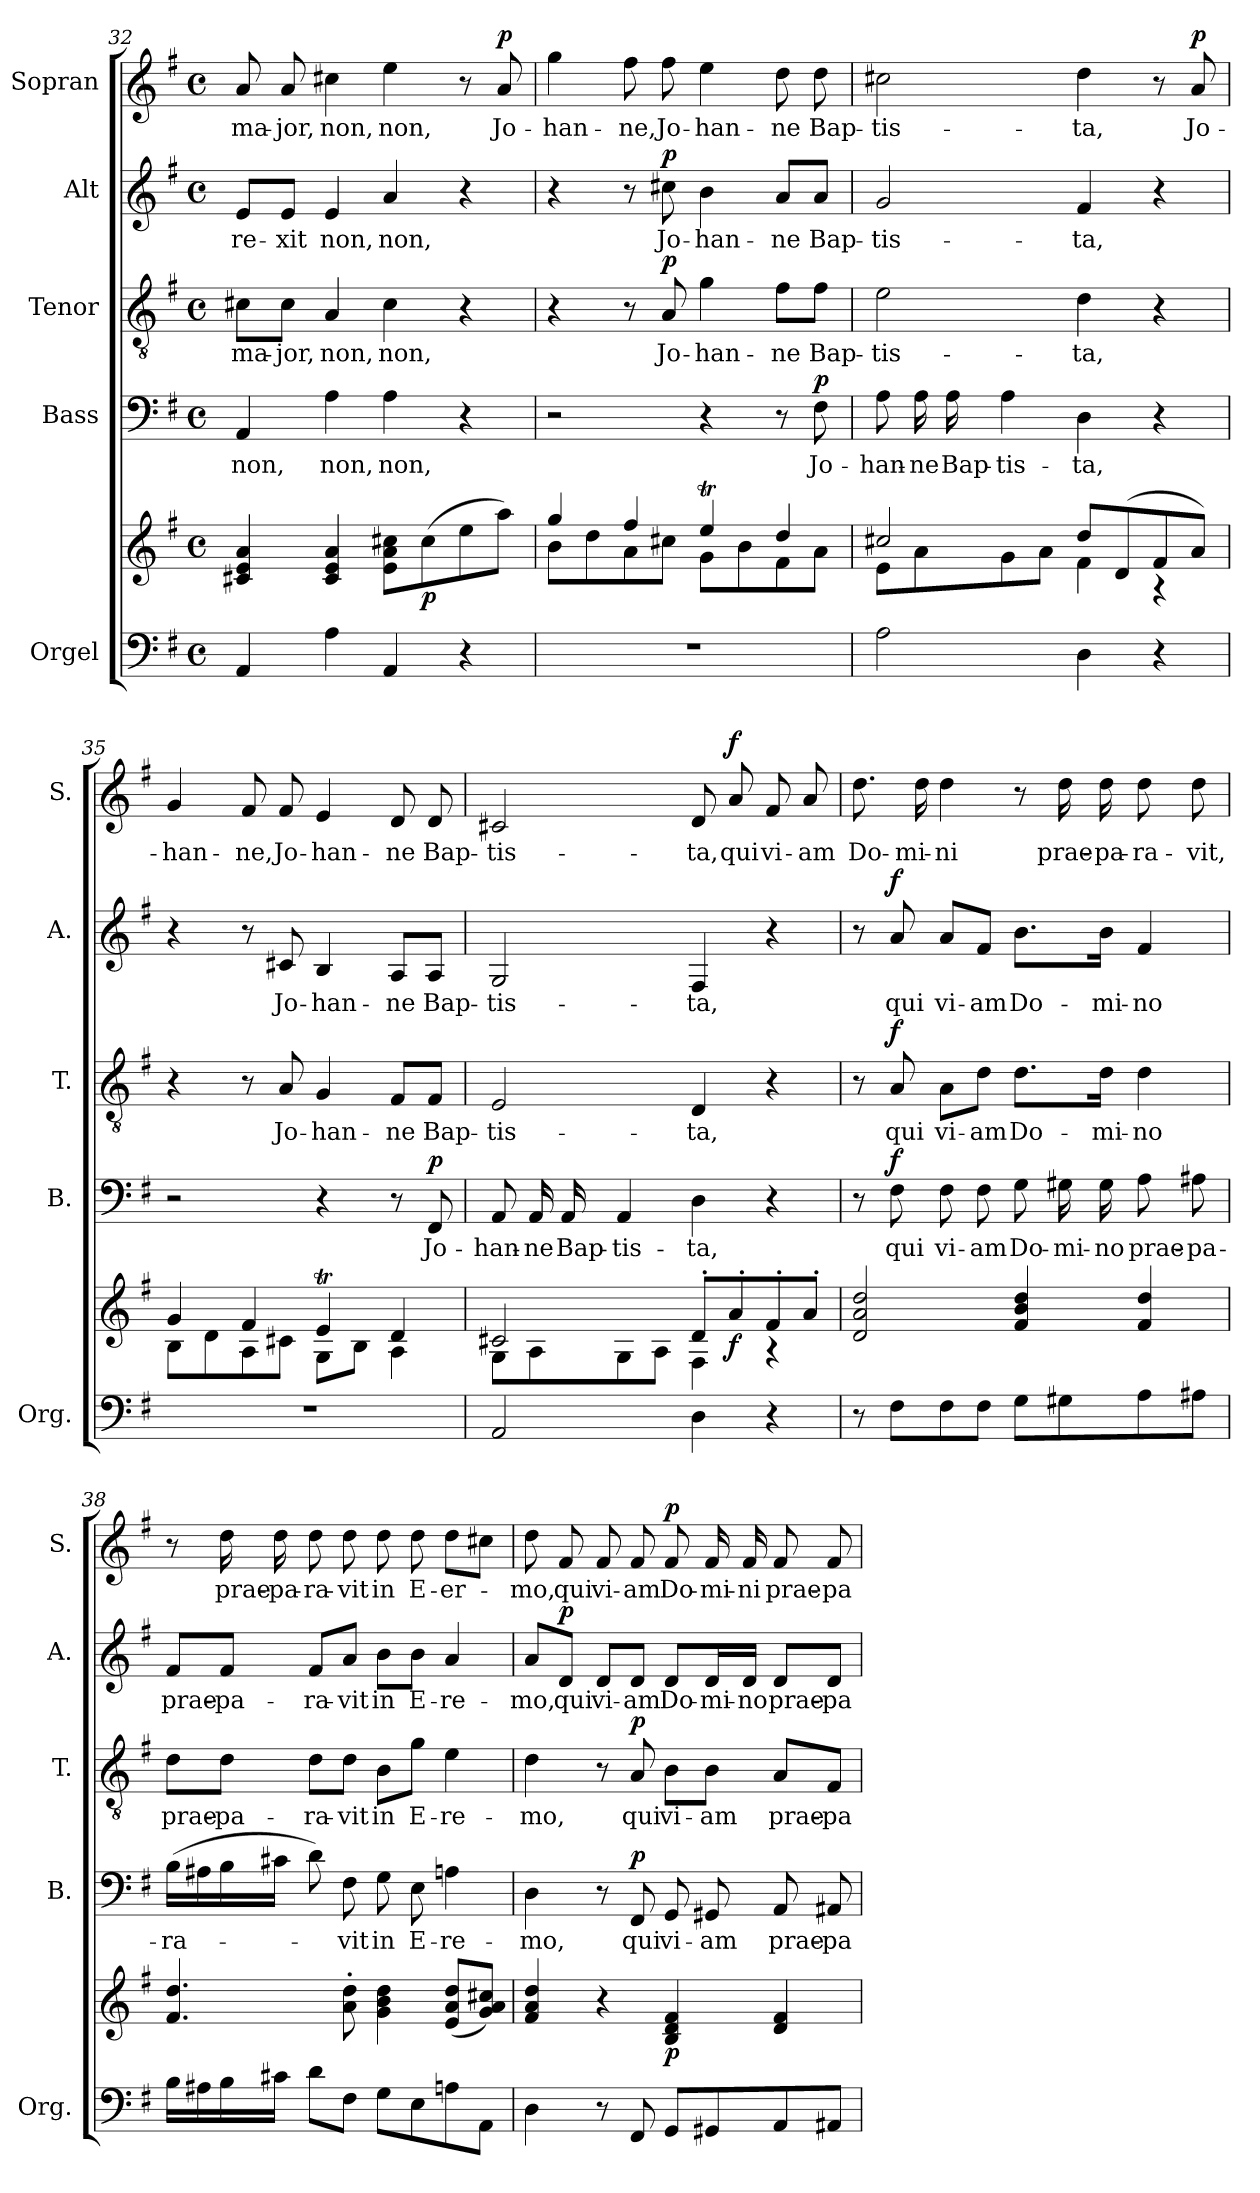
**kern	**kern	**dynam	**kern	**text	**dynam	**kern	**text	**dynam	**kern	**text	**dynam	**kern	**text	**dynam
*part5	*part5	*part5	*part4	*part4	*part4	*part3	*part3	*part3	*part2	*part2	*part2	*part1	*part1	*part1
*staff6	*staff5	*staff5/6	*staff4	*staff4	*staff4	*staff3	*staff3	*staff3	*staff2	*staff2	*staff2	*staff1	*staff1	*staff1
*I"Orgel	*	*	*I"Bass	*	*	*I"Tenor	*	*	*I"Alt	*	*	*I"Sopran	*	*
*I'Org.	*	*	*I'B.	*	*	*I'T.	*	*	*I'A.	*	*	*I'S.	*	*
*clefF4	*clefG2	*	*clefF4	*	*	*clefGv2	*	*	*clefG2	*	*	*clefG2	*	*
*k[f#]	*k[f#]	*	*k[f#]	*	*	*k[f#]	*	*	*k[f#]	*	*	*k[f#]	*	*
*G:	*G:	*	*G:	*	*	*G:	*	*	*G:	*	*	*G:	*	*
*M4/4	*M4/4	*	*M4/4	*	*	*M4/4	*	*	*M4/4	*	*	*M4/4	*	*
*met(c)	*met(c)	*	*met(c)	*	*	*met(c)	*	*	*met(c)	*	*	*met(c)	*	*
=32	=32	=32	=32	=32	=32	=32	=32	=32	=32	=32	=32	=32	=32	=32
!	!	!	!	!LO:LY:b	!	!	!LO:LY:b	!	!	!LO:LY:b	!	!	!LO:LY:b	!
4AA/	4c#X/ 4e/ 4a/	.	4AA/	non,	.	8c#X\L	ma-	.	8e/L	-re-	.	8a/	ma-	.
!	!	!	!	!	!	!	!LO:LY:b	!	!	!LO:LY:b	!	!	!LO:LY:b	!
.	.	.	.	.	.	8c#\J	-jor,	.	8e/J	-xit	.	8a/	-jor,	.
!	!	!	!	!LO:LY:b	!	!	!LO:LY:b	!	!	!LO:LY:b	!	!	!LO:LY:b	!
4A\	4c#/ 4e/ 4a/	.	4A\	non,	.	4A/	non,	.	4e/	non,	.	4cc#X\	non,	.
!	!	!	!	!LO:LY:b	!	!	!LO:LY:b	!	!	!LO:LY:b	!	!	!LO:LY:b	!
4AA/	8e\ 8a\ 8cc#X\L	.	4A\	non,	.	4c#\	non,	.	4a/	non,	.	4ee\	non,	.
!	!	!LO:DY:b	!	!	!	!	!	!	!	!	!	!	!	!
.	(>8cc#\	p	.	.	.	.	.	.	.	.	.	.	.	.
4r	8ee\	.	4r	.	.	4r	.	.	4r	.	.	8r	.	.
!	!	!	!	!	!	!	!	!	!	!	!	!	!LO:LY:b	!LO:DY:a
.	8aa\J)	.	.	.	.	.	.	.	.	.	.	8a/	Jo-	p
!!LO:PB:g=z
=33	=33	=33	=33	=33	=33	=33	=33	=33	=33	=33	=33	=33	=33	=33
*	*^	*	*	*	*	*	*	*	*	*	*	*	*	*
!	!	!	!	!	!	!	!	!	!	!	!	!	!	!LO:LY:b	!
1r	4gg/	8b\L	.	2r	.	.	4r	.	.	4r	.	.	4gg\	-han-	.
.	.	8dd\	.	.	.	.	.	.	.	.	.	.	.	.	.
!	!	!	!	!	!	!	!	!	!	!	!	!	!	!LO:LY:b	!
.	4ff#/	8a\	.	.	.	.	8r	.	.	8r	.	.	8ff#\	-ne,	.
!	!	!	!	!	!	!	!	!LO:LY:b	!LO:DY:a	!	!LO:LY:b	!LO:DY:a	!	!LO:LY:b	!
.	.	8cc#X\J	.	.	.	.	8A/	Jo-	p	8cc#X\	Jo-	p	8ff#\	Jo-	.
!	!	!	!	!	!	!	!	!LO:LY:b	!	!	!LO:LY:b	!	!	!LO:LY:b	!
.	4eeT/	8g\L	.	4r	.	.	4g\	-han-	.	4b\	-han-	.	4ee\	-han-	.
.	.	8b\	.	.	.	.	.	.	.	.	.	.	.	.	.
!	!	!	!	!	!	!	!	!LO:LY:b	!	!	!LO:LY:b	!	!	!LO:LY:b	!
.	4dd/	8f#\	.	8r	.	.	8f#\L	-ne	.	8a/L	-ne	.	8dd\	-ne	.
!	!	!	!	!	!LO:LY:b	!LO:DY:a	!	!LO:LY:b	!	!	!LO:LY:b	!	!	!LO:LY:b	!
.	.	8a\J	.	8F#\	Jo-	p	8f#\J	Bap-	.	8a/J	Bap-	.	8dd\	Bap-	.
=34	=34	=34	=34	=34	=34	=34	=34	=34	=34	=34	=34	=34	=34	=34	=34
!	!	!	!	!	!LO:LY:b	!	!	!LO:LY:b	!	!	!LO:LY:b	!	!	!LO:LY:b	!
2A\	2cc#X/	8e\L	.	8A\	-han-	.	2e\	-tis-	.	2g/	-tis-	.	2cc#X\	-tis-	.
!	!	!	!	!	!LO:LY:b	!	!	!	!	!	!	!	!	!	!
.	.	8a\	.	16A\	-ne	.	.	.	.	.	.	.	.	.	.
!	!	!	!	!	!LO:LY:b	!	!	!	!	!	!	!	!	!	!
.	.	.	.	16A\	Bap-	.	.	.	.	.	.	.	.	.	.
!	!	!	!	!	!LO:LY:b	!	!	!	!	!	!	!	!	!	!
.	.	8g\	.	4A\	-tis-	.	.	.	.	.	.	.	.	.	.
.	.	8a\J	.	.	.	.	.	.	.	.	.	.	.	.	.
!	!	!	!	!	!LO:LY:b	!	!	!LO:LY:b	!	!	!LO:LY:b	!	!	!LO:LY:b	!
4D\	8dd/L	4f#\	.	4D\	-ta,	.	4d\	-ta,	.	4f#/	-ta,	.	4dd\	-ta,	.
.	(>8d/	.	.	.	.	.	.	.	.	.	.	.	.	.	.
4r	8f#/	4rA	.	4r	.	.	4r	.	.	4r	.	.	8r	.	.
!	!	!	!	!	!	!	!	!	!	!	!	!	!	!LO:LY:b	!LO:DY:a
.	8a/J)	.	.	.	.	.	.	.	.	.	.	.	8a/	Jo-	p
=35	=35	=35	=35	=35	=35	=35	=35	=35	=35	=35	=35	=35	=35	=35	=35
!	!	!	!	!	!	!	!	!	!	!	!	!	!	!LO:LY:b	!
1r	4g/	8B\L	.	2r	.	.	4r	.	.	4r	.	.	4g/	-han-	.
.	.	8d\	.	.	.	.	.	.	.	.	.	.	.	.	.
!	!	!	!	!	!	!	!	!	!	!	!	!	!	!LO:LY:b	!
.	4f#/	8A\	.	.	.	.	8r	.	.	8r	.	.	8f#/	-ne,	.
!	!	!	!	!	!	!	!	!LO:LY:b	!	!	!LO:LY:b	!	!	!LO:LY:b	!
.	.	8c#X\J	.	.	.	.	8A/	Jo-	.	8c#X/	Jo-	.	8f#/	Jo-	.
!	!	!	!	!	!	!	!	!LO:LY:b	!	!	!LO:LY:b	!	!	!LO:LY:b	!
.	4eT/	8G\L	.	4r	.	.	4G/	-han-	.	4B/	-han-	.	4e/	-han-	.
.	.	8B\J	.	.	.	.	.	.	.	.	.	.	.	.	.
!	!	!	!	!	!	!	!	!LO:LY:b	!	!	!LO:LY:b	!	!	!LO:LY:b	!
.	4d/	4A\	.	8r	.	.	8F#/L	-ne	.	8A/L	-ne	.	8d/	-ne	.
!	!	!	!	!	!LO:LY:b	!LO:DY:a	!	!LO:LY:b	!	!	!LO:LY:b	!	!	!LO:LY:b	!
.	.	.	.	8FF#/	Jo-	p	8F#/J	Bap-	.	8A/J	Bap-	.	8d/	Bap-	.
=36	=36	=36	=36	=36	=36	=36	=36	=36	=36	=36	=36	=36	=36	=36	=36
!	!	!	!	!	!LO:LY:b	!	!	!LO:LY:b	!	!	!LO:LY:b	!	!	!LO:LY:b	!
2AA/	2c#X/	8G\L	.	8AA/	-han-	.	2E/	-tis-	.	2G/	-tis-	.	2c#X/	-tis-	.
!	!	!	!	!	!LO:LY:b	!	!	!	!	!	!	!	!	!	!
.	.	8A\	.	16AA/	-ne	.	.	.	.	.	.	.	.	.	.
!	!	!	!	!	!LO:LY:b	!	!	!	!	!	!	!	!	!	!
.	.	.	.	16AA/	Bap-	.	.	.	.	.	.	.	.	.	.
!	!	!	!	!	!LO:LY:b	!	!	!	!	!	!	!	!	!	!
.	.	8G\	.	4AA/	-tis-	.	.	.	.	.	.	.	.	.	.
.	.	8A\J	.	.	.	.	.	.	.	.	.	.	.	.	.
!	!	!	!	!	!LO:LY:b	!	!	!LO:LY:b	!	!	!LO:LY:b	!	!	!LO:LY:b	!
4D\	8d'</L	4F#\	.	4D\	-ta,	.	4D/	-ta,	.	4F#/	-ta,	.	8d/	-ta,	.
!	!	!	!LO:DY:b	!	!	!	!	!	!	!	!	!	!	!LO:LY:b	!LO:DY:a
.	8a'</	.	f	.	.	.	.	.	.	.	.	.	8a/	qui	f
!	!	!	!	!	!	!	!	!	!	!	!	!	!	!LO:LY:b	!
4r	8f#'</	4rG	.	4r	.	.	4r	.	.	4r	.	.	8f#/	vi-	.
!	!	!	!	!	!	!	!	!	!	!	!	!	!	!LO:LY:b	!
.	8a'</J	.	.	.	.	.	.	.	.	.	.	.	8a/	-am	.
*	*v	*v	*	*	*	*	*	*	*	*	*	*	*	*	*
!!LO:LB:g=z
=37	=37	=37	=37	=37	=37	=37	=37	=37	=37	=37	=37	=37	=37	=37
!	!	!	!	!	!	!	!	!	!	!	!	!	!LO:LY:b	!
8r	2d/ 2a/ 2dd/	.	8r	.	.	8r	.	.	8r	.	.	8.dd\	Do-	.
!	!	!	!	!LO:LY:b	!LO:DY:a	!	!LO:LY:b	!LO:DY:a	!	!LO:LY:b	!LO:DY:a	!	!	!
8F#\L	.	.	8F#\	qui	f	8A/	qui	f	8a/	qui	f	.	.	.
!	!	!	!	!	!	!	!	!	!	!	!	!	!LO:LY:b	!
.	.	.	.	.	.	.	.	.	.	.	.	16dd\	-mi-	.
!	!	!	!	!LO:LY:b	!	!	!LO:LY:b	!	!	!LO:LY:b	!	!	!LO:LY:b	!
8F#\	.	.	8F#\	vi-	.	8A\L	vi-	.	8a/L	vi-	.	4dd\	-ni	.
!	!	!	!	!LO:LY:b	!	!	!LO:LY:b	!	!	!LO:LY:b	!	!	!	!
8F#\J	.	.	8F#\	-am	.	8d\J	-am	.	8f#/J	-am	.	.	.	.
!	!	!	!	!LO:LY:b	!	!	!LO:LY:b	!	!	!LO:LY:b	!	!	!	!
8G\L	4f#/ 4b/ 4dd/	.	8G\	Do-	.	8.d\L	Do-	.	8.b\L	Do-	.	8r	.	.
!	!	!	!	!LO:LY:b	!	!	!	!	!	!	!	!	!LO:LY:b	!
8G#X\	.	.	16G#X\	-mi-	.	.	.	.	.	.	.	16dd\	prae-	.
!	!	!	!	!LO:LY:b	!	!	!LO:LY:b	!	!	!LO:LY:b	!	!	!LO:LY:b	!
.	.	.	16G#\	-no	.	16d\Jk	-mi-	.	16b\Jk	-mi-	.	16dd\	-pa-	.
!	!	!	!	!LO:LY:b	!	!	!LO:LY:b	!	!	!LO:LY:b	!	!	!LO:LY:b	!
8A\	4f#/ 4dd/	.	8A\	prae-	.	4d\	-no	.	4f#/	-no	.	8dd\	-ra-	.
!	!	!	!	!LO:LY:b	!	!	!	!	!	!	!	!	!LO:LY:b	!
8A#X\J	.	.	8A#X\	-pa-	.	.	.	.	.	.	.	8dd\	-vit,	.
=38	=38	=38	=38	=38	=38	=38	=38	=38	=38	=38	=38	=38	=38	=38
!	!	!	!	!LO:LY:b	!	!	!LO:LY:b	!	!	!LO:LY:b	!	!	!	!
16B\LL	4.f#/ 4.dd/	.	(>16B\LL	-ra-	.	8d\L	prae-	.	8f#/L	prae-	.	8r	.	.
16A#X\	.	.	16A#X\	.	.	.	.	.	.	.	.	.	.	.
!	!	!	!	!	!	!	!LO:LY:b	!	!	!LO:LY:b	!	!	!LO:LY:b	!
16B\	.	.	16B\	.	.	8d\J	-pa-	.	8f#/J	-pa-	.	16dd\	prae-	.
!	!	!	!	!	!	!	!	!	!	!	!	!	!LO:LY:b	!
16c#X\JJ	.	.	16c#X\JJ	.	.	.	.	.	.	.	.	16dd\	-pa-	.
!	!	!	!	!	!	!	!LO:LY:b	!	!	!LO:LY:b	!	!	!LO:LY:b	!
8d\L	.	.	8d\)	.	.	8d\L	-ra-	.	8f#/L	-ra-	.	8dd\	-ra-	.
!	!	!	!	!LO:LY:b	!	!	!LO:LY:b	!	!	!LO:LY:b	!	!	!LO:LY:b	!
8F#\J	8a\'> 8dd\'>	.	8F#\	-vit	.	8d\J	-vit	.	8a/J	-vit	.	8dd\	-vit	.
!	!	!	!	!LO:LY:b	!	!	!LO:LY:b	!	!	!LO:LY:b	!	!	!LO:LY:b	!
8G\L	4g\ 4b\ 4dd\	.	8G\	in	.	8B\L	in	.	8b\L	in	.	8dd\	in	.
!	!	!	!	!LO:LY:b	!	!	!LO:LY:b	!	!	!LO:LY:b	!	!	!LO:LY:b	!
8E\	.	.	8E\	E-	.	8g\J	E-	.	8b\J	E-	.	8dd\	E-	.
!	!	!	!	!LO:LY:b	!	!	!LO:LY:b	!	!	!LO:LY:b	!	!	!LO:LY:b	!
8An\	(<8e/ 8a/ 8dd/L	.	4An\	-re-	.	4e\	-re-	.	4a/	-re-	.	8dd\L	-er-	.
8AA\J	8g/ 8a/ 8cc#X/J)	.	.	.	.	.	.	.	.	.	.	8cc#X\J	.	.
=39	=39	=39	=39	=39	=39	=39	=39	=39	=39	=39	=39	=39	=39	=39
!	!	!	!	!LO:LY:b	!	!	!LO:LY:b	!	!	!LO:LY:b	!	!	!LO:LY:b	!
4D\	4f#/ 4a/ 4dd/	.	4D\	-mo,	.	4d\	-mo,	.	8a/L	-mo,	.	8dd\	-mo,	.
!	!	!	!	!	!	!	!	!	!	!LO:LY:b	!LO:DY:a	!	!LO:LY:b	!
.	.	.	.	.	.	.	.	.	8d/J	qui	p	8f#/	qui	.
!	!	!	!	!	!	!	!	!	!	!LO:LY:b	!	!	!LO:LY:b	!
8r	4r	.	8r	.	.	8r	.	.	8d/L	vi-	.	8f#/	vi-	.
!	!	!	!	!LO:LY:b	!LO:DY:a	!	!LO:LY:b	!LO:DY:a	!	!LO:LY:b	!	!	!LO:LY:b	!
8FF#/	.	.	8FF#/	qui	p	8A/	qui	p	8d/J	-am	.	8f#/	-am	.
!	!	!LO:DY:b	!	!LO:LY:b	!	!	!LO:LY:b	!	!	!LO:LY:b	!	!	!LO:LY:b	!LO:DY:a
8GG/L	4B/ 4d/ 4f#/	p	8GG/	vi-	.	8B\L	vi-	.	8d/L	Do-	.	8f#/	Do-	p
!	!	!	!	!LO:LY:b	!	!	!LO:LY:b	!	!	!LO:LY:b	!	!	!LO:LY:b	!
8GG#X/	.	.	8GG#X/	-am	.	8B\J	-am	.	16d/L	-mi-	.	16f#/	-mi-	.
!	!	!	!	!	!	!	!	!	!	!LO:LY:b	!	!	!LO:LY:b	!
.	.	.	.	.	.	.	.	.	16d/JJ	-no	.	16f#/	-ni	.
!	!	!	!	!LO:LY:b	!	!	!LO:LY:b	!	!	!LO:LY:b	!	!	!LO:LY:b	!
8AA/	4d/ 4f#/	.	8AA/	prae-	.	8A/L	prae-	.	8d/L	prae-	.	8f#/	prae-	.
!	!	!	!	!LO:LY:b	!	!	!LO:LY:b	!	!	!LO:LY:b	!	!	!LO:LY:b	!
8AA#X/J	.	.	8AA#X/	-pa-	.	8F#/J	-pa-	.	8d/J	-pa-	.	8f#/	-pa-	.
=	=	=	=	=	=	=	=	=	=	=	=	=	=	=
*-	*-	*-	*-	*-	*-	*-	*-	*-	*-	*-	*-	*-	*-	*-
